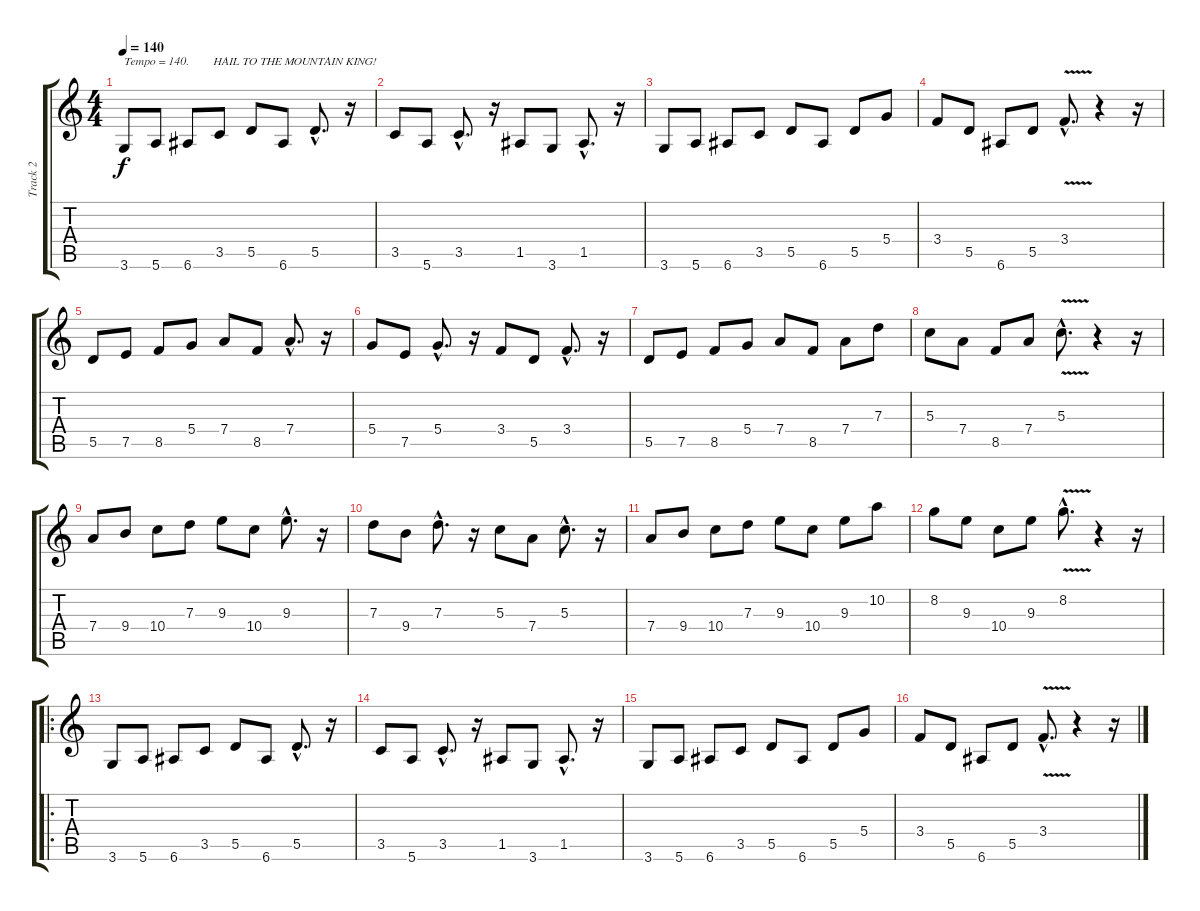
\track ("Track 2" "Track 2") {instrument distortionguitar}
\staff {score tabs}
\tuning (E4 B3 G3 D3 A2 E2) {hide}
\ts (4 4)
\tempo 140
\clef g2
\ks c
3.6.8{txt "Tempo = 140.        HAIL TO THE MOUNTAIN KING!" dy f instrument acousticguitarsteel} 5.6.8 6.6.8 3.5.8 5.5.8 6.6.8 5.5{hac}.8{d} r.16 |
3.5.8 5.6.8 3.5{hac}.8{d} r.16 1.5.8 3.6.8 1.5{hac}.8{d} r.16 |
3.6.8 5.6.8 6.6.8 3.5.8 5.5.8 6.6.8 5.5.8 5.4.8 |
3.4.8 5.5.8 6.6.8 5.5.8 3.4{v hac}.8{d} r.4 r.16 |
5.5.8 7.5.8 8.5.8 5.4.8 7.4.8 8.5.8 7.4{hac}.8{d} r.16 |
5.4.8 7.5.8 5.4{hac}.8{d} r.16 3.4.8 5.5.8 3.4{hac}.8{d} r.16 |
5.5.8 7.5.8 8.5.8 5.4.8 7.4.8 8.5.8 7.4.8 7.3.8 |
5.3.8 7.4.8 8.5.8 7.4.8 5.3{v hac}.8{d} r.4 r.16 |
7.4.8 9.4.8 10.4.8 7.3.8 9.3.8 10.4.8 9.3{hac}.8{d} r.16 |
7.3.8 9.4.8 7.3{hac}.8{d} r.16 5.3.8 7.4.8 5.3{hac}.8{d} r.16 |
7.4.8 9.4.8 10.4.8 7.3.8 9.3.8 10.4.8 9.3.8 10.2.8 |
8.2.8 9.3.8 10.4.8 9.3.8 8.2{v hac}.8{d} r.4 r.16 |
\ro
3.6.8{instrument distortionguitar} 5.6.8 6.6.8 3.5.8 5.5.8 6.6.8 5.5{hac}.8{d} r.16 |
3.5.8 5.6.8 3.5{hac}.8{d} r.16 1.5.8 3.6.8 1.5{hac}.8{d} r.16 |
3.6.8 5.6.8 6.6.8 3.5.8 5.5.8 6.6.8 5.5.8 5.4.8 |
3.4.8 5.5.8 6.6.8 5.5.8 3.4{v hac}.8{d} r.4 r.16
